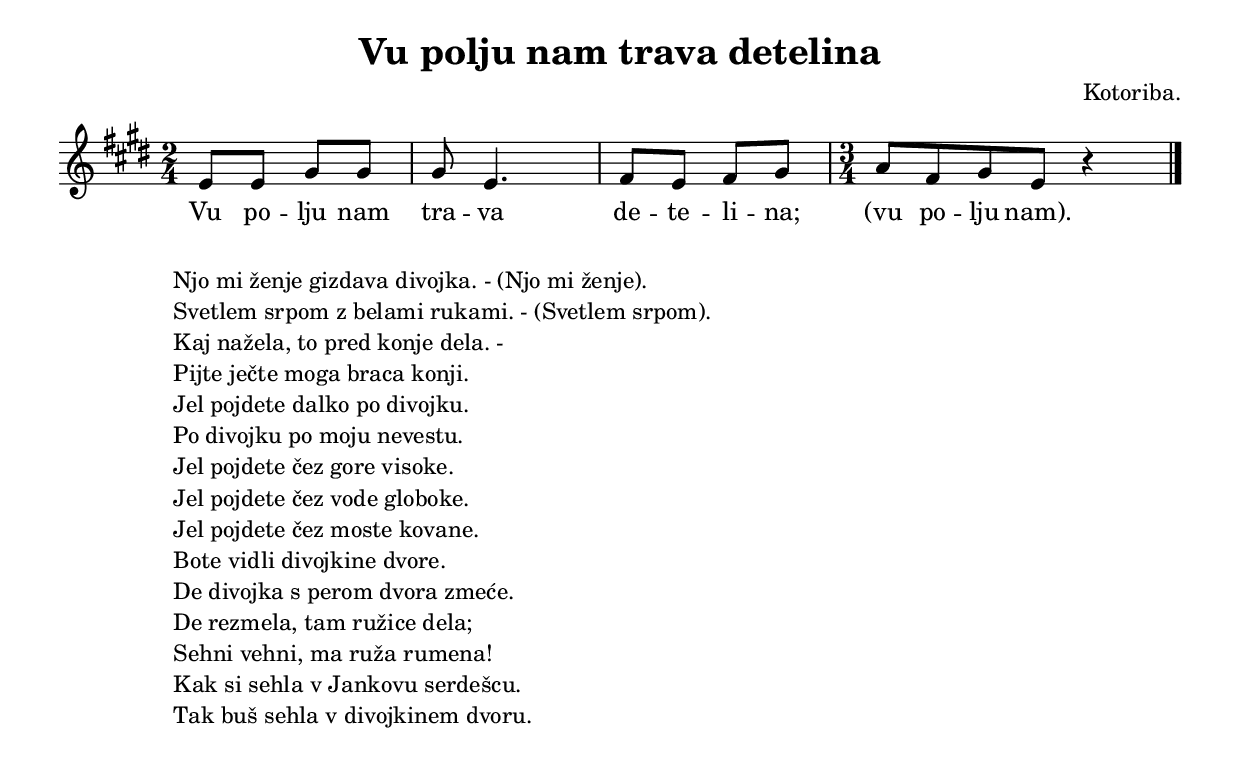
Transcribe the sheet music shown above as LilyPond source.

\version "2.24.1"
\include "deutsch.ly"

\header {
  title = "Vu polju nam trava detelina"
  %subtitle = "II."
  composer = "Kotoriba."
}

\paper {
  #(set-paper-size "a4")
  indent = 0
  top-margin = 10
  markup-system-spacing = #'((basic-distance . 0.1) (padding . 2))
  system-system-spacing = #'((basic-distance . 0.1) (padding . 3))
  %annotate-spacing = ##t
  ragged-last = ##f
}

global = {
  \key e \major
  \numericTimeSignature
  \time 2/4
}

chordNames = \chordmode {
  \global
  % Chords follow here.
  
}

melody = \relative c' {
  \global
  % Music follows here.
  e8 e gis gis |
  gis8 e4. |
  fis8 e fis gis |
  \time 3/4
  a8 fis gis e r4 |
  \bar "|."
}

verse = \lyricmode {
  % Lyrics follow here.
  Vu po -- lju nam tra -- va de -- te -- li -- na;
  (vu po -- lju nam).
}

\score {
  <<
    \new ChordNames \chordNames
    \new Staff { \melody }
    \addlyrics { \verse }
  >>
  \layout { }
}

\markup {
  \hspace #11
  \column { 
    \line { Njo mi ženje gizdava divojka. - (Njo mi ženje). }
    \line { Svetlem srpom z belami rukami. - (Svetlem srpom). }
    \line { Kaj nažela, to pred konje dela. - }
    \line { Pijte ječte moga braca konji. }
    \line { Jel pojdete dalko po divojku. }
    \line { Po divojku po moju nevestu. }
    \line { Jel pojdete čez gore visoke. }
    \line { Jel pojdete čez vode globoke. }
    \line { Jel pojdete čez moste kovane. }
    \line { Bote vidli divojkine dvore. }
    \line { De divojka s perom dvora zmeće. }
    \line { De rezmela, tam ružice dela; }
    \line { Sehni vehni, ma ruža rumena! }
    \line { Kak si sehla v Jankovu serdešcu. }
    \line { Tak buš sehla v divojkinem dvoru. }
  }
}
